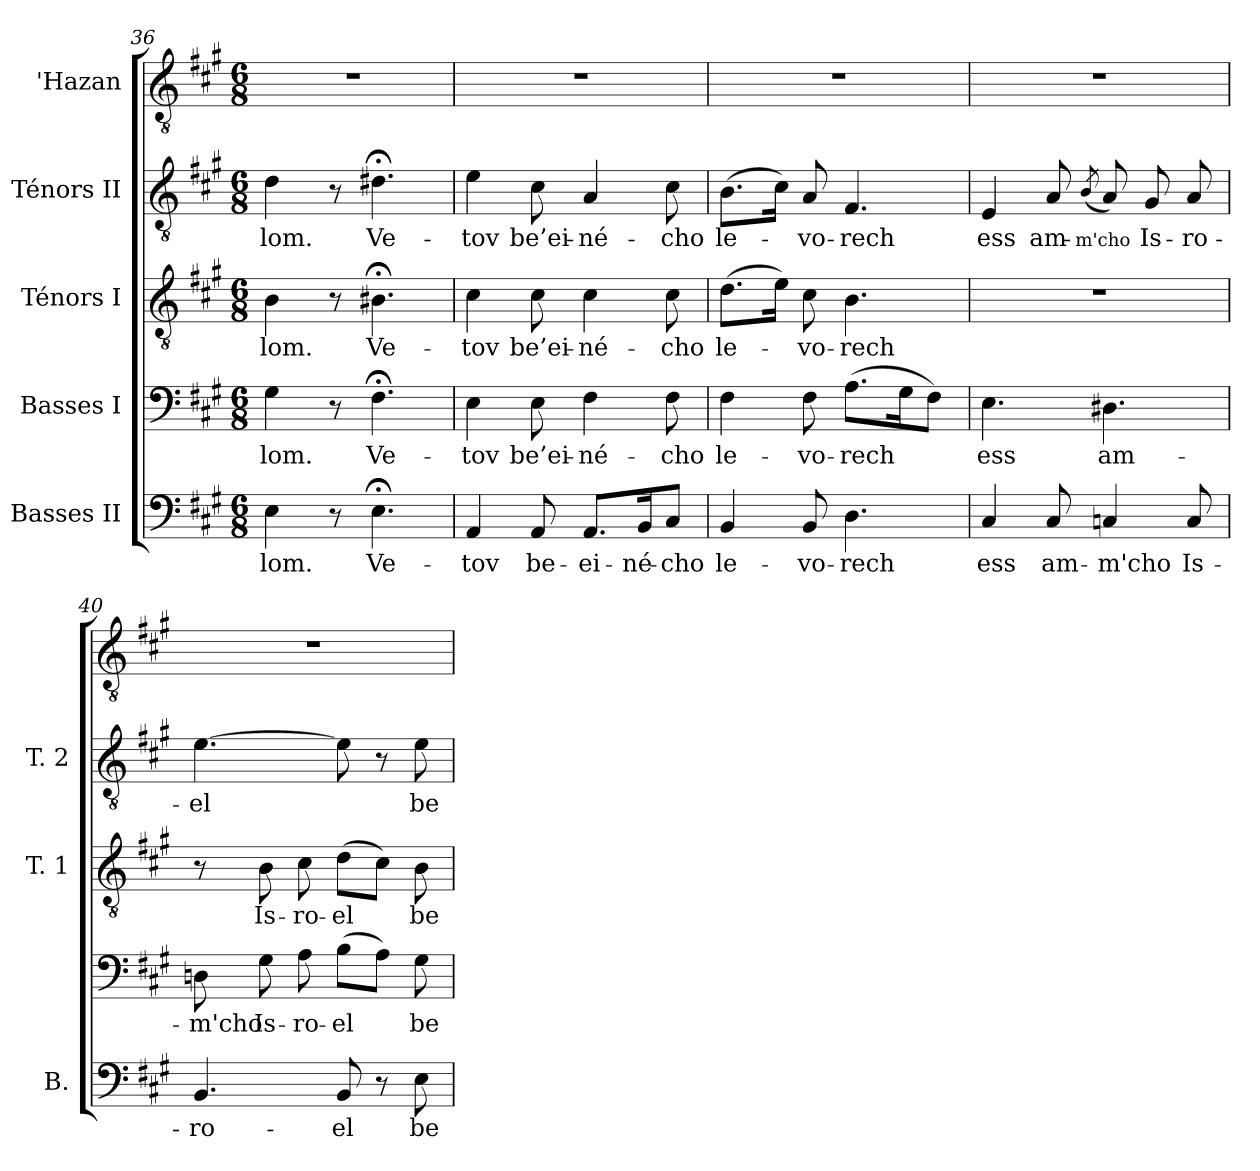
**kern	**text	**kern	**text	**kern	**text	**kern	**text	**kern
*part5	*part5	*part4	*part4	*part3	*part3	*part2	*part2	*part1
*staff5	*staff5	*staff4	*staff4	*staff3	*staff3	*staff2	*staff2	*staff1
*I"Basses II	*	*I"Basses I	*	*I"Ténors I	*	*I"Ténors II	*	*I"'Hazan
*I'B.	*	*	*	*I'T. 1	*	*I'T. 2	*	*
*clefF4	*	*clefF4	*	*clefGv2	*	*clefGv2	*	*clefGv2
*	*	*	*	*ITrd7c12	*	*ITrd7c12	*	*ITrd7c12
*k[f#c#g#]	*	*k[f#c#g#]	*	*k[f#c#g#]	*	*k[f#c#g#]	*	*k[f#c#g#]
*A:	*	*A:	*	*A:	*	*A:	*	*A:
*M6/8	*	*M6/8	*	*M6/8	*	*M6/8	*	*M6/8
=36	=36	=36	=36	=36	=36	=36	=36	=36
!	!LO:LY:b:color=#000000	!	!	!	!	!	!	!
!	!	!	!LO:LY:b:color=#000000	!	!	!	!	!
!	!	!	!	!	!LO:LY:b:color=#000000	!	!	!
!	!	!	!	!	!	!	!LO:LY:b:color=#000000	!LO:N:vis=1
4Ei\	-lom.	4G#i\	-lom.	4BBi\	-lom.	4Di\	-lom.	2.r
8r	.	8r	.	8r	.	8r	.	.
!	!LO:LY:b:color=#000000	!	!	!	!	!	!	!
!	!	!	!LO:LY:b:color=#000000	!	!	!	!	!
!	!	!	!	!	!LO:LY:b:color=#000000	!	!	!
!	!	!	!	!	!	!	!LO:LY:b:color=#000000	!
4.E;i\	Ve-	4.F#;i\	Ve-	4.BB#X;i\	Ve-	4.D#X;i\	Ve-	.
!!LO:LB:g=z
=37	=37	=37	=37	=37	=37	=37	=37	=37
!	!LO:LY:b:color=#000000	!	!	!	!	!	!	!
!	!	!	!LO:LY:b:color=#000000	!	!	!	!	!
!	!	!	!	!	!LO:LY:b:color=#000000	!	!	!
!	!	!	!	!	!	!	!LO:LY:b:color=#000000	!LO:N:vis=1
4AAi/	-tov	4Ei\	-tov	4C#i\	-tov	4Ei\	-tov	2.r
!	!LO:LY:b:color=#000000	!	!	!	!	!	!	!
!	!	!	!LO:LY:b:color=#000000	!	!	!	!	!
!	!	!	!	!	!LO:LY:b:color=#000000	!	!	!
!	!	!	!	!	!	!	!LO:LY:b:color=#000000	!
8AAi/	be-	8Ei\	be’ei-	8C#i\	be’ei-	8C#i\	be’ei-	.
!	!LO:LY:b:color=#000000	!	!	!	!	!	!	!
!	!	!	!LO:LY:b:color=#000000	!	!	!	!	!
!	!	!	!	!	!LO:LY:b:color=#000000	!	!	!
!	!	!	!	!	!	!	!LO:LY:b:color=#000000	!
8.AAi/L	-ei-	4F#i\	-né-	4C#i\	-né-	4AAi/	-né-	.
!	!LO:LY:b:color=#000000	!	!	!	!	!	!	!
16BBi/K	-né-	.	.	.	.	.	.	.
!	!LO:LY:b:color=#000000	!	!	!	!	!	!	!
!	!	!	!LO:LY:b:color=#000000	!	!	!	!	!
!	!	!	!	!	!LO:LY:b:color=#000000	!	!	!
!	!	!	!	!	!	!	!LO:LY:b:color=#000000	!
8C#i/J	-cho	8F#i\	-cho	8C#i\	-cho	8C#i\	-cho	.
=38	=38	=38	=38	=38	=38	=38	=38	=38
!	!LO:LY:b:color=#000000	!	!	!	!	!	!	!
!	!	!	!LO:LY:b:color=#000000	!	!	!	!	!
!	!	!	!	!	!LO:LY:b:color=#000000	!	!	!
!	!	!	!	!	!	!	!LO:LY:b:color=#000000	!LO:N:vis=1
4BBi/	le-	4F#i\	le-	(8.Di\L	le-	(8.BBi\L	le-	2.r
.	.	.	.	16Ei\Jk)	.	16C#i\Jk)	.	.
!	!LO:LY:b:color=#000000	!	!	!	!	!	!	!
!	!	!	!LO:LY:b:color=#000000	!	!	!	!	!
!	!	!	!	!	!LO:LY:b:color=#000000	!	!	!
!	!	!	!	!	!	!	!LO:LY:b:color=#000000	!
8BBi/	-vo-	8F#i\	-vo-	8C#i\	-vo-	8AAi/	-vo-	.
!	!LO:LY:b:color=#000000	!	!	!	!	!	!	!
!	!	!	!LO:LY:b:color=#000000	!	!	!	!	!
!	!	!	!	!	!LO:LY:b:color=#000000	!	!	!
!	!	!	!	!	!	!	!LO:LY:b:color=#000000	!
4.Di\	-rech	(8.Ai\L	-rech	4.BBi\	-rech	4.FF#i/	-rech	.
.	.	16G#i\k	.	.	.	.	.	.
.	.	8F#i\J)	.	.	.	.	.	.
=39	=39	=39	=39	=39	=39	=39	=39	=39
!	!LO:LY:b:color=#000000	!	!	!	!	!	!	!
!	!	!	!LO:LY:b:color=#000000	!LO:N:vis=1	!	!	!	!
!	!	!	!	!	!	!	!LO:LY:b:color=#000000	!LO:N:vis=1
4C#i/	ess	4.Ei\	ess	2.r	.	4EEi/	ess	2.r
!	!LO:LY:b:color=#000000	!	!	!	!	!	!	!
!	!	!	!	!	!	!	!LO:LY:b:color=#000000	!
8C#i/	am-	.	.	.	.	8AAi/	am-	.
!	!	!	!	!	!	!	!LO:LY:b:color=#000000	!
.	.	.	.	.	.	(8qBBi/	-m'cho	.
!	!LO:LY:b:color=#000000	!	!	!	!	!	!	!
!	!	!	!LO:LY:b:color=#000000	!	!	!	!	!
4Cni/	-m'cho	4.D#Xi\	am-	.	.	8AAi/)	.	.
!	!	!	!	!	!	!	!LO:LY:b:color=#000000	!
.	.	.	.	.	.	8GG#i/	Is-	.
!	!LO:LY:b:color=#000000	!	!	!	!	!	!	!
!	!	!	!	!	!	!	!LO:LY:b:color=#000000	!
8Ci/	Is-	.	.	.	.	8AAi/	-ro-	.
=40	=40	=40	=40	=40	=40	=40	=40	=40
!	!LO:LY:b:color=#000000	!	!	!	!	!	!	!
!	!	!	!LO:LY:b:color=#000000	!	!	!	!	!
!	!	!	!	!	!	!	!LO:LY:b:color=#000000	!LO:N:vis=1
4.BBi/	-ro-	8Dni\	-m'cho	8r	.	[>4.Ei\	-el	2.r
!	!	!	!LO:LY:b:color=#000000	!	!	!	!	!
!	!	!	!	!	!LO:LY:b:color=#000000	!	!	!
.	.	8G#i\	Is-	8BBi\	Is-	.	.	.
!	!	!	!LO:LY:b:color=#000000	!	!	!	!	!
!	!	!	!	!	!LO:LY:b:color=#000000	!	!	!
.	.	8Ai\	-ro-	8C#i\	-ro-	.	.	.
!	!LO:LY:b:color=#000000	!	!	!	!	!	!	!
!	!	!	!LO:LY:b:color=#000000	!	!	!	!	!
!	!	!	!	!	!LO:LY:b:color=#000000	!	!	!
8BBi/	-el	(8Bi\L	-el	(8Di\L	-el	8Ei\]	.	.
8r	.	8Ai\J)	.	8C#i\J)	.	8r	.	.
!	!LO:LY:b:color=#000000	!	!	!	!	!	!	!
!	!	!	!LO:LY:b:color=#000000	!	!	!	!	!
!	!	!	!	!	!LO:LY:b:color=#000000	!	!	!
!	!	!	!	!	!	!	!LO:LY:b:color=#000000	!
8Ei\	be-	8G#i\	be-	8BBi\	be-	8Ei\	be-	.
=	=	=	=	=	=	=	=	=
*-	*-	*-	*-	*-	*-	*-	*-	*-
